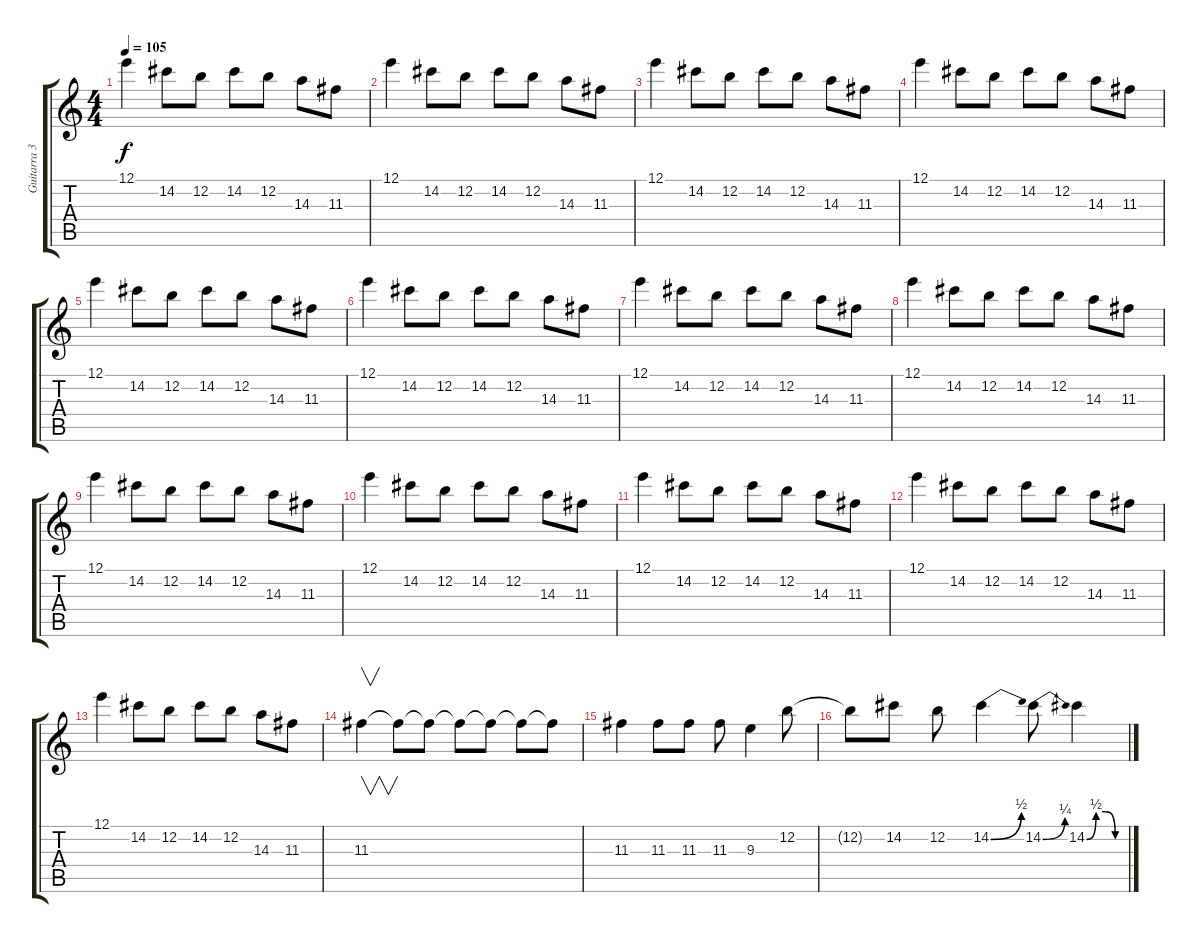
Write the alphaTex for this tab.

\track ("Guitarra 3" "Guitarra 3") {instrument distortionguitar}
\staff {score tabs}
\tuning (E4 B3 G3 D3 A2 E2) {hide}
\ts (4 4)
\tempo 105
\clef g2
\ks c
12.1.4{dy f} 14.2.8 12.2.8 14.2.8 12.2.8 14.3.8 11.3.8 |
12.1.4 14.2.8 12.2.8 14.2.8 12.2.8 14.3.8 11.3.8 |
12.1.4 14.2.8 12.2.8 14.2.8 12.2.8 14.3.8 11.3.8 |
12.1.4 14.2.8 12.2.8 14.2.8 12.2.8 14.3.8 11.3.8 |
12.1.4 14.2.8 12.2.8 14.2.8 12.2.8 14.3.8 11.3.8 |
12.1.4 14.2.8 12.2.8 14.2.8 12.2.8 14.3.8 11.3.8 |
12.1.4 14.2.8 12.2.8 14.2.8 12.2.8 14.3.8 11.3.8 |
12.1.4 14.2.8 12.2.8 14.2.8 12.2.8 14.3.8 11.3.8 |
12.1.4 14.2.8 12.2.8 14.2.8 12.2.8 14.3.8 11.3.8 |
12.1.4 14.2.8 12.2.8 14.2.8 12.2.8 14.3.8 11.3.8 |
12.1.4 14.2.8 12.2.8 14.2.8 12.2.8 14.3.8 11.3.8 |
12.1.4 14.2.8 12.2.8 14.2.8 12.2.8 14.3.8 11.3.8 |
12.1.4 14.2.8 12.2.8 14.2.8 12.2.8 14.3.8 11.3.8 |
11.3.4{v} 11.3{t}.8 11.3{t}.8 11.3{t}.8 11.3{t}.8 11.3{t}.8 11.3{t}.8 |
11.3.4 11.3.8 11.3.8 11.3.8 9.3.4 12.2.8 |
12.2{t}.8 14.2.8 12.2.8 14.2{be (bend 0 0 60 2)}.4 14.2{be (bend 0 0 60 1)}.8 14.2{be (custom 0 0 15 2 30 2 45 0 60 0)}.4
